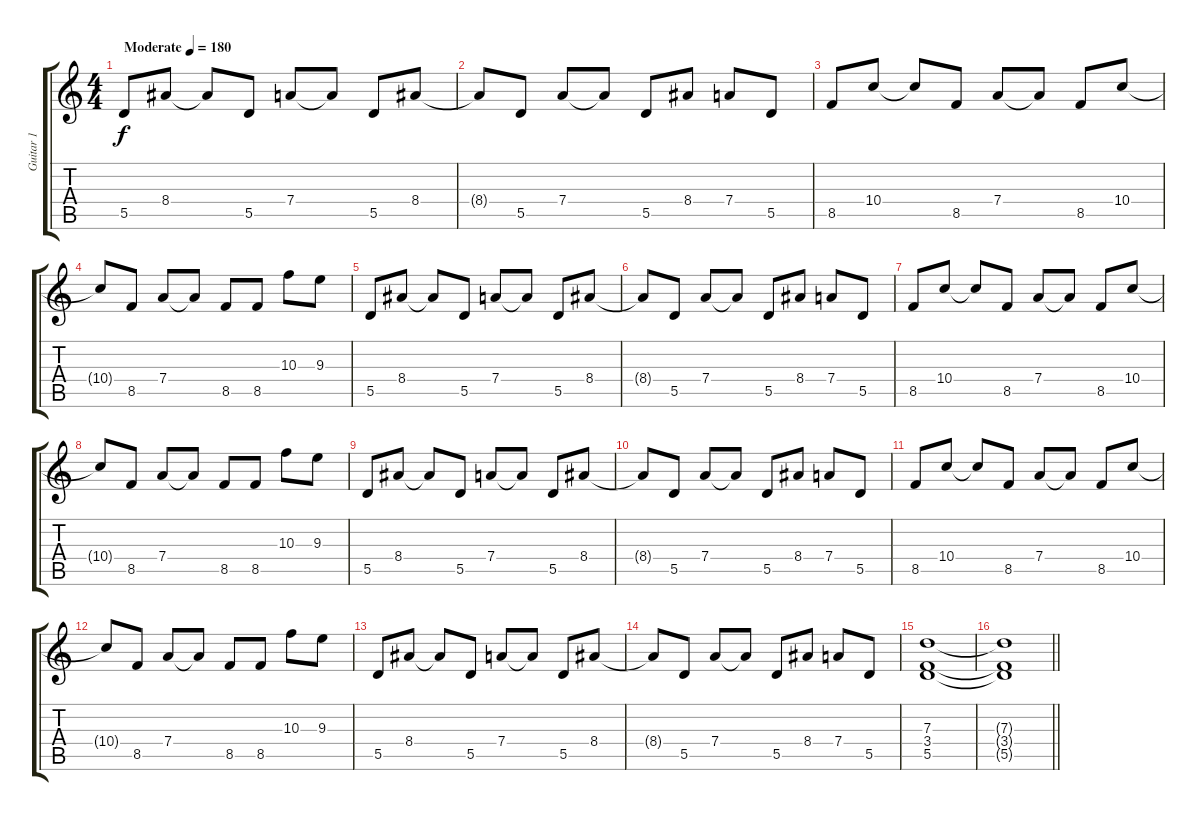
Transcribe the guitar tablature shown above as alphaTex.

\track ("Guitar 1" "Guitar 1") {instrument distortionguitar}
\staff {score tabs}
\tuning (E4 B3 G3 D3 A2 D2) {hide}
\ts (4 4)
\tempo (180 "Moderate")
\clef g2
\ks c
5.5.8{dy f instrument electricguitarclean} 8.4.8 8.4{t}.8 5.5.8 7.4.8 7.4{t}.8 5.5.8 8.4.8 |
8.4{t}.8 5.5.8 7.4.8 7.4{t}.8 5.5.8 8.4.8 7.4.8 5.5.8 |
8.5.8 10.4.8 10.4{t}.8 8.5.8 7.4.8 7.4{t}.8 8.5.8 10.4.8 |
10.4{t}.8 8.5.8 7.4.8 7.4{t}.8 8.5.8 8.5.8 10.3.8 9.3.8 |
5.5.8 8.4.8 8.4{t}.8 5.5.8 7.4.8 7.4{t}.8 5.5.8 8.4.8 |
8.4{t}.8 5.5.8 7.4.8 7.4{t}.8 5.5.8 8.4.8 7.4.8 5.5.8 |
8.5.8 10.4.8 10.4{t}.8 8.5.8 7.4.8 7.4{t}.8 8.5.8 10.4.8 |
10.4{t}.8 8.5.8 7.4.8 7.4{t}.8 8.5.8 8.5.8 10.3.8 9.3.8 |
5.5.8 8.4.8 8.4{t}.8 5.5.8 7.4.8 7.4{t}.8 5.5.8 8.4.8 |
8.4{t}.8 5.5.8 7.4.8 7.4{t}.8 5.5.8 8.4.8 7.4.8 5.5.8 |
8.5.8 10.4.8 10.4{t}.8 8.5.8 7.4.8 7.4{t}.8 8.5.8 10.4.8 |
10.4{t}.8 8.5.8 7.4.8 7.4{t}.8 8.5.8 8.5.8 10.3.8 9.3.8 |
5.5.8 8.4.8 8.4{t}.8 5.5.8 7.4.8 7.4{t}.8 5.5.8 8.4.8 |
8.4{t}.8 5.5.8 7.4.8 7.4{t}.8 5.5.8 8.4.8 7.4.8 5.5.8 |
(7.3 3.4 5.5).1 |
\barLineRight lightlight
(7.3{t} 3.4{t} 5.5{t}).1
